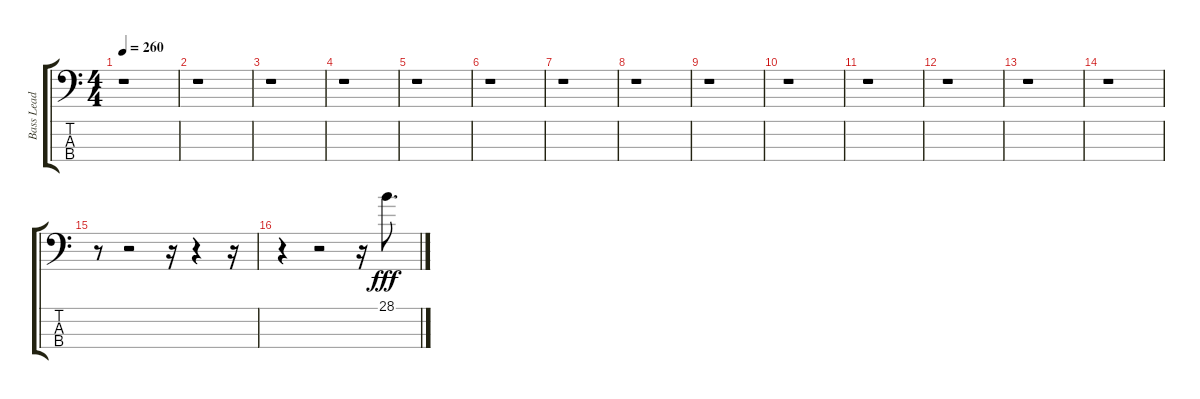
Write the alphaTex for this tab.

\track ("Bass Lead" "Bass Lead") {instrument lead8bassandlead}
\staff {score tabs}
\tuning (G2 D2 A1 E1) {hide}
\ts (4 4)
\tempo 260
\clef f4
\ks c
r.1{dy fff} |
r.1 |
r.1 |
r.1 |
r.1 |
r.1 |
r.1 |
r.1 |
r.1 |
r.1 |
r.1 |
r.1 |
r.1 |
r.1 |
r.8 r.2 r.16 r.4 r.16 |
r.4 r.2 r.16 28.1.8{d}
